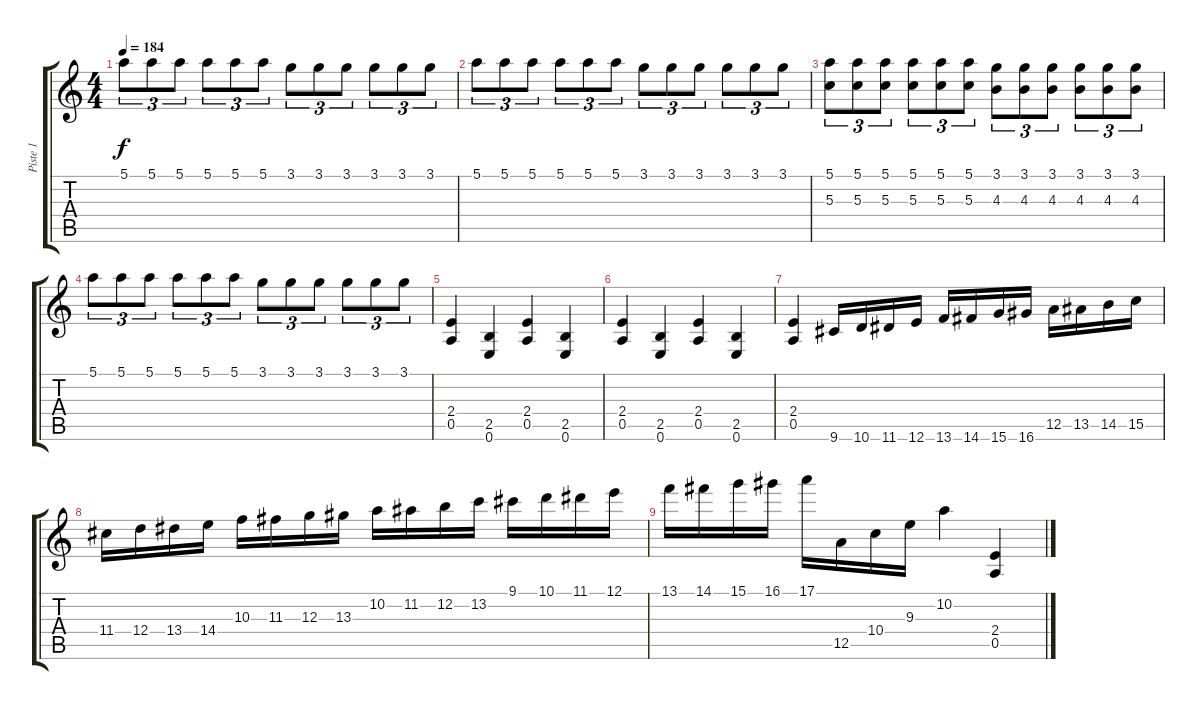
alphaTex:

\track ("Piste 1" "Piste 1") {instrument distortionguitar}
\staff {score tabs}
\tuning (E4 B3 G3 D3 A2 E2) {hide}
\ts (4 4)
\tempo 184
\clef g2
\ks c
5.1.8{tu (3 2) dy f} 5.1.8{tu (3 2)} 5.1.8{tu (3 2)} 5.1.8{tu (3 2)} 5.1.8{tu (3 2)} 5.1.8{tu (3 2)} 3.1.8{tu (3 2)} 3.1.8{tu (3 2)} 3.1.8{tu (3 2)} 3.1.8{tu (3 2)} 3.1.8{tu (3 2)} 3.1.8{tu (3 2)} |
5.1.8{tu (3 2)} 5.1.8{tu (3 2)} 5.1.8{tu (3 2)} 5.1.8{tu (3 2)} 5.1.8{tu (3 2)} 5.1.8{tu (3 2)} 3.1.8{tu (3 2)} 3.1.8{tu (3 2)} 3.1.8{tu (3 2)} 3.1.8{tu (3 2)} 3.1.8{tu (3 2)} 3.1.8{tu (3 2)} |
(5.1 5.3).8{tu (3 2)} (5.1 5.3).8{tu (3 2)} (5.1 5.3).8{tu (3 2)} (5.1 5.3).8{tu (3 2)} (5.1 5.3).8{tu (3 2)} (5.1 5.3).8{tu (3 2)} (3.1 4.3).8{tu (3 2)} (3.1 4.3).8{tu (3 2)} (3.1 4.3).8{tu (3 2)} (3.1 4.3).8{tu (3 2)} (3.1 4.3).8{tu (3 2)} (3.1 4.3).8{tu (3 2)} |
5.1.8{tu (3 2)} 5.1.8{tu (3 2)} 5.1.8{tu (3 2)} 5.1.8{tu (3 2)} 5.1.8{tu (3 2)} 5.1.8{tu (3 2)} 3.1.8{tu (3 2)} 3.1.8{tu (3 2)} 3.1.8{tu (3 2)} 3.1.8{tu (3 2)} 3.1.8{tu (3 2)} 3.1.8{tu (3 2)} |
(2.4 0.5).4 (2.5 0.6).4 (2.4 0.5).4 (2.5 0.6).4 |
(2.4 0.5).4 (2.5 0.6).4 (2.4 0.5).4 (2.5 0.6).4 |
(2.4 0.5).4 9.6.16 10.6.16 11.6.16 12.6.16 13.6.16 14.6.16 15.6.16 16.6.16 12.5.16 13.5.16 14.5.16 15.5.16 |
11.4.16 12.4.16 13.4.16 14.4.16 10.3.16 11.3.16 12.3.16 13.3.16 10.2.16 11.2.16 12.2.16 13.2.16 9.1.16 10.1.16 11.1.16 12.1.16 |
13.1.16 14.1.16 15.1.16 16.1.16 17.1.16 12.5.16 10.4.16 9.3.16 10.2.4 (2.4 0.5).4
